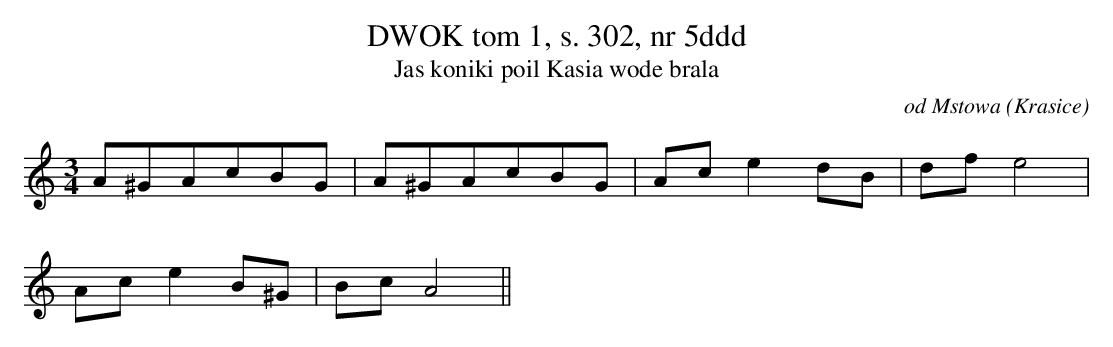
X:1
T: DWOK tom 1, s. 302, nr 5ddd
T: Jas koniki poil Kasia wode brala
O: od Mstowa (Krasice)
M: 3/4
L: 1/8
K: C
A^GAcBG | A^GAcBG | Ace2dB | dfe4 |
Ace2B^G | BcA4 ||
